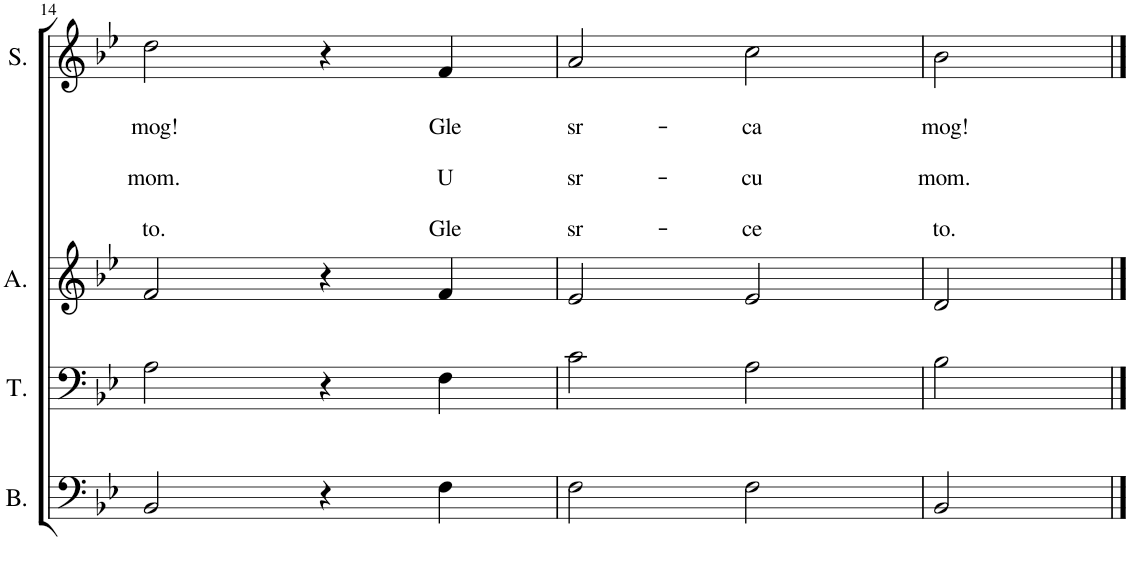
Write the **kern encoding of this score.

**kern	**kern	**kern	**kern	**text	**text	**text	**text	**text	**text
*part4	*part3	*part2	*part1	*part1	*part1	*part1	*part1	*part1	*part1
*staff4	*staff3	*staff2	*staff1	*staff1	*staff1	*staff1	*staff1	*staff1	*staff1
*I"Bass	*I"Tenor	*I"Alto	*I"Soprano	*	*	*	*	*	*
*I'B.	*I'T.	*I'A.	*I'S.	*	*	*	*	*	*
!!LO:PB:g=z
*clefF4	*clefF4	*clefG2	*clefG2	*	*	*	*	*	*
*k[b-e-]	*k[b-e-]	*k[b-e-]	*k[b-e-]	*	*	*	*	*	*
*M4/4	*M4/4	*M4/4	*M4/4	*	*	*	*	*	*
*met(c)	*met(c)	*met(c)	*met(c)	*	*	*	*	*	*
=14	=14	=14	=14	=14	=14	=14	=14	=14	=14
!	!	!	!	!	!LO:LY:b	!	!LO:LY:b	!	!LO:LY:b
2BB-/	2A\	2f/	2dd\	.	mog!	.	mom.	.	to.
4r	4r	4r	4r	.	.	.	.	.	.
!	!	!	!	!	!LO:LY:b	!	!LO:LY:b	!	!LO:LY:b
4F\	4F\	4f/	4f/	.	Gle	.	U	.	Gle
=15	=15	=15	=15	=15	=15	=15	=15	=15	=15
!	!	!	!	!	!LO:LY:b	!	!LO:LY:b	!	!LO:LY:b
2F\	2c\	2e-/	2a/	.	sr-	.	sr-	.	sr-
!	!	!	!	!	!LO:LY:b	!	!LO:LY:b	!	!LO:LY:b
2F\	2A\	2e-/	2cc\	.	-ca	.	-cu	.	-ce
=16	=16	=16	=16	=16	=16	=16	=16	=16	=16
!	!	!	!	!	!LO:LY:b	!	!LO:LY:b	!	!LO:LY:b
2BB-/	2B-\	2d/	2b-\	.	mog!	.	mom.	.	to.
==	==	==	==	==	==	==	==	==	==
*-	*-	*-	*-	*-	*-	*-	*-	*-	*-
